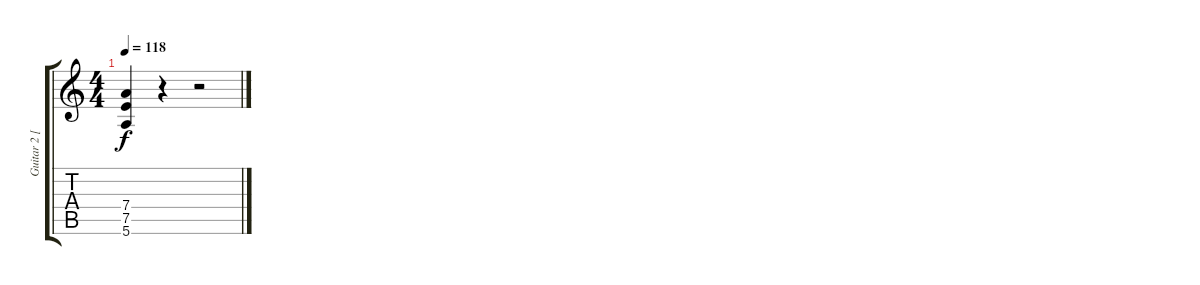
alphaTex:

\track ("Guitar 2 [acoustic]" "Guitar 2 [") {instrument acousticguitarnylon}
\staff {score tabs}
\tuning (E4 B3 G3 D3 A2 E2) {hide}
\ts (4 4)
\tempo 118
\clef g2
\ks c
(7.4 7.5 5.6).4{dy f} r.4 r.2
